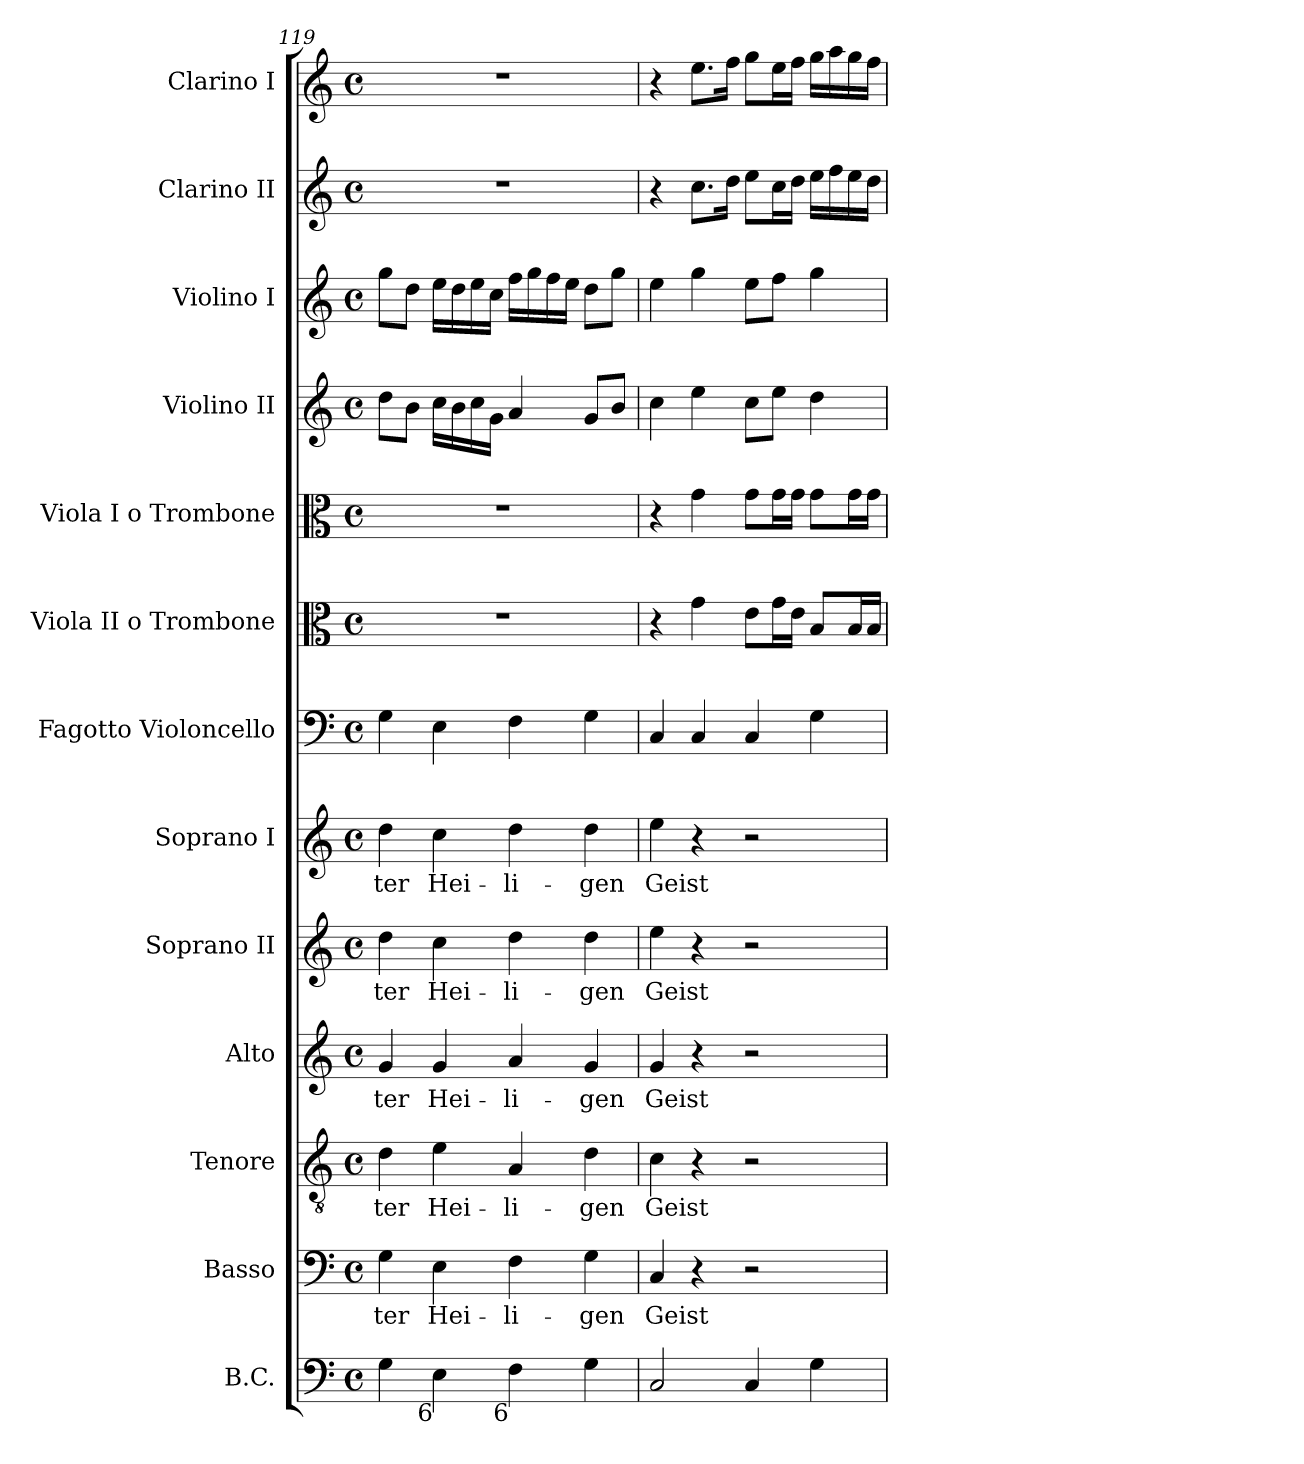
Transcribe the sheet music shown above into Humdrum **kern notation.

**kern	**kern	**text	**kern	**text	**kern	**text	**kern	**text	**kern	**text	**kern	**kern	**kern	**kern	**kern	**kern	**kern
*part13	*part12	*part12	*part11	*part11	*part10	*part10	*part9	*part9	*part8	*part8	*part7	*part6	*part5	*part4	*part3	*part2	*part1
*staff13	*staff12	*staff12	*staff11	*staff11	*staff10	*staff10	*staff9	*staff9	*staff8	*staff8	*staff7	*staff6	*staff5	*staff4	*staff3	*staff2	*staff1
*I"B.C.	*I"Basso	*	*I"Tenore	*	*I"Alto	*	*I"Soprano II	*	*I"Soprano I	*	*I"Fagotto Violoncello	*I"Viola II o Trombone	*I"Viola I o Trombone	*I"Violino II	*I"Violino I	*I"Clarino II	*I"Clarino I
*	*I'B.	*	*I'T.	*	*	*	*I'S.	*	*I'S.	*	*I'Fg.	*I'Vla.	*I'Vla.	*I'Vln. II	*I'Vln. I	*	*
*clefF4	*clefF4	*	*clefGv2	*	*clefG2	*	*clefG2	*	*clefG2	*	*clefF4	*clefC3	*clefC3	*clefG2	*clefG2	*clefG2	*clefG2
*	*	*	*ITrd7c12	*	*	*	*	*	*	*	*	*	*	*	*	*	*
*k[]	*k[]	*	*k[]	*	*k[]	*	*k[]	*	*k[]	*	*k[]	*k[]	*k[]	*k[]	*k[]	*k[]	*k[]
*C:	*C:	*	*C:	*	*C:	*	*C:	*	*C:	*	*C:	*C:	*C:	*C:	*C:	*C:	*C:
*M4/4	*M4/4	*	*M4/4	*	*M4/4	*	*M4/4	*	*M4/4	*	*M4/4	*M4/4	*M4/4	*M4/4	*M4/4	*M4/4	*M4/4
*met(c)	*met(c)	*	*met(c)	*	*met(c)	*	*met(c)	*	*met(c)	*	*met(c)	*met(c)	*met(c)	*met(c)	*met(c)	*met(c)	*met(c)
=119	=119	=119	=119	=119	=119	=119	=119	=119	=119	=119	=119	=119	=119	=119	=119	=119	=119
!	!	!LO:LY:b:color=#000000	!	!	!	!	!	!	!	!	!	!	!	!	!	!	!
!	!	!	!	!LO:LY:b:color=#000000	!	!	!	!	!	!	!	!	!	!	!	!	!
!	!	!	!	!	!	!LO:LY:b:color=#000000	!	!	!	!	!	!	!	!	!	!	!
!	!	!	!	!	!	!	!	!LO:LY:b:color=#000000	!	!	!	!	!	!	!	!	!
!	!	!	!	!	!	!	!	!	!	!LO:LY:b:color=#000000	!	!	!	!	!	!	!
4Gi\	4Gi\	-ter	4Di\	-ter	4gi/	-ter	4ddi\	-ter	4ddi\	-ter	4Gi\	1r	1r	8ddi\L	8ggi\L	1r	1r
.	.	.	.	.	.	.	.	.	.	.	.	.	.	8bi\J	8ddi\J	.	.
!	!	!LO:LY:b:color=#000000	!	!	!	!	!	!	!	!	!	!	!	!	!	!	!
!	!	!	!	!LO:LY:b:color=#000000	!	!	!	!	!	!	!	!	!	!	!	!	!
!	!	!	!	!	!	!LO:LY:b:color=#000000	!	!	!	!	!	!	!	!	!	!	!
!	!	!	!	!	!	!	!	!LO:LY:b:color=#000000	!	!	!	!	!	!	!	!	!
!LO:TX:b:rj:t=6	!	!	!	!	!	!	!	!	!	!	!	!	!	!	!	!	!
!	!	!	!	!	!	!	!	!	!	!LO:LY:b:color=#000000	!	!	!	!	!	!	!
4Ei\	4Ei\	Hei-	4Ei\	Hei-	4gi/	Hei-	4cci\	Hei-	4cci\	Hei-	4Ei\	.	.	16cci\LL	16eei\LL	.	.
.	.	.	.	.	.	.	.	.	.	.	.	.	.	16bi\	16ddi\	.	.
.	.	.	.	.	.	.	.	.	.	.	.	.	.	16cci\	16eei\	.	.
.	.	.	.	.	.	.	.	.	.	.	.	.	.	16gi\JJ	16cci\JJ	.	.
!	!	!LO:LY:b:color=#000000	!	!	!	!	!	!	!	!	!	!	!	!	!	!	!
!	!	!	!	!LO:LY:b:color=#000000	!	!	!	!	!	!	!	!	!	!	!	!	!
!	!	!	!	!	!	!LO:LY:b:color=#000000	!	!	!	!	!	!	!	!	!	!	!
!	!	!	!	!	!	!	!	!LO:LY:b:color=#000000	!	!	!	!	!	!	!	!	!
!LO:TX:b:rj:t=6	!	!	!	!	!	!	!	!	!	!	!	!	!	!	!	!	!
!	!	!	!	!	!	!	!	!	!	!LO:LY:b:color=#000000	!	!	!	!	!	!	!
4Fi\	4Fi\	-li-	4AAi/	-li-	4ai/	-li-	4ddi\	-li-	4ddi\	-li-	4Fi\	.	.	4ai/	16ffi\LL	.	.
.	.	.	.	.	.	.	.	.	.	.	.	.	.	.	16ggi\	.	.
.	.	.	.	.	.	.	.	.	.	.	.	.	.	.	16ffi\	.	.
.	.	.	.	.	.	.	.	.	.	.	.	.	.	.	16eei\JJ	.	.
!	!	!LO:LY:b:color=#000000	!	!	!	!	!	!	!	!	!	!	!	!	!	!	!
!	!	!	!	!LO:LY:b:color=#000000	!	!	!	!	!	!	!	!	!	!	!	!	!
!	!	!	!	!	!	!LO:LY:b:color=#000000	!	!	!	!	!	!	!	!	!	!	!
!	!	!	!	!	!	!	!	!LO:LY:b:color=#000000	!	!	!	!	!	!	!	!	!
!	!	!	!	!	!	!	!	!	!	!LO:LY:b:color=#000000	!	!	!	!	!	!	!
4Gi\	4Gi\	-gen	4Di\	-gen	4gi/	-gen	4ddi\	-gen	4ddi\	-gen	4Gi\	.	.	8gi/L	8ddi\L	.	.
.	.	.	.	.	.	.	.	.	.	.	.	.	.	8bi/J	8ggi\J	.	.
=120	=120	=120	=120	=120	=120	=120	=120	=120	=120	=120	=120	=120	=120	=120	=120	=120	=120
!	!	!LO:LY:b:color=#000000	!	!	!	!	!	!	!	!	!	!	!	!	!	!	!
!	!	!	!	!LO:LY:b:color=#000000	!	!	!	!	!	!	!	!	!	!	!	!	!
!	!	!	!	!	!	!LO:LY:b:color=#000000	!	!	!	!	!	!	!	!	!	!	!
!	!	!	!	!	!	!	!	!LO:LY:b:color=#000000	!	!	!	!	!	!	!	!	!
!	!	!	!	!	!	!	!	!	!	!LO:LY:b:color=#000000	!	!	!	!	!	!	!
2Ci/	4Ci/	Geist	4Ci\	Geist	4gi/	Geist	4eei\	Geist	4eei\	Geist	4Ci/	4r	4r	4cci\	4eei\	4r	4r
.	4r	.	4r	.	4r	.	4r	.	4r	.	4Ci/	4gi\	4gi\	4eei\	4ggi\	8.cci\L	8.eei\L
.	.	.	.	.	.	.	.	.	.	.	.	.	.	.	.	16ddi\Jk	16ffi\Jk
4Ci/	2r	.	2r	.	2r	.	2r	.	2r	.	4Ci/	8ei\L	8gi\L	8cci\L	8eei\L	8eei\L	8ggi\L
.	.	.	.	.	.	.	.	.	.	.	.	16gi\L	16gi\L	8eei\J	8ffi\J	16cci\L	16eei\L
.	.	.	.	.	.	.	.	.	.	.	.	16ei\JJ	16gi\JJ	.	.	16ddi\JJ	16ffi\JJ
4Gi\	.	.	.	.	.	.	.	.	.	.	4Gi\	8Bi/L	8gi\L	4ddi\	4ggi\	16eei\LL	16ggi\LL
.	.	.	.	.	.	.	.	.	.	.	.	.	.	.	.	16ffi\	16aai\
.	.	.	.	.	.	.	.	.	.	.	.	16Bi/L	16gi\L	.	.	16eei\	16ggi\
.	.	.	.	.	.	.	.	.	.	.	.	16Bi/JJ	16gi\JJ	.	.	16ddi\JJ	16ffi\JJ
=	=	=	=	=	=	=	=	=	=	=	=	=	=	=	=	=	=
*-	*-	*-	*-	*-	*-	*-	*-	*-	*-	*-	*-	*-	*-	*-	*-	*-	*-
